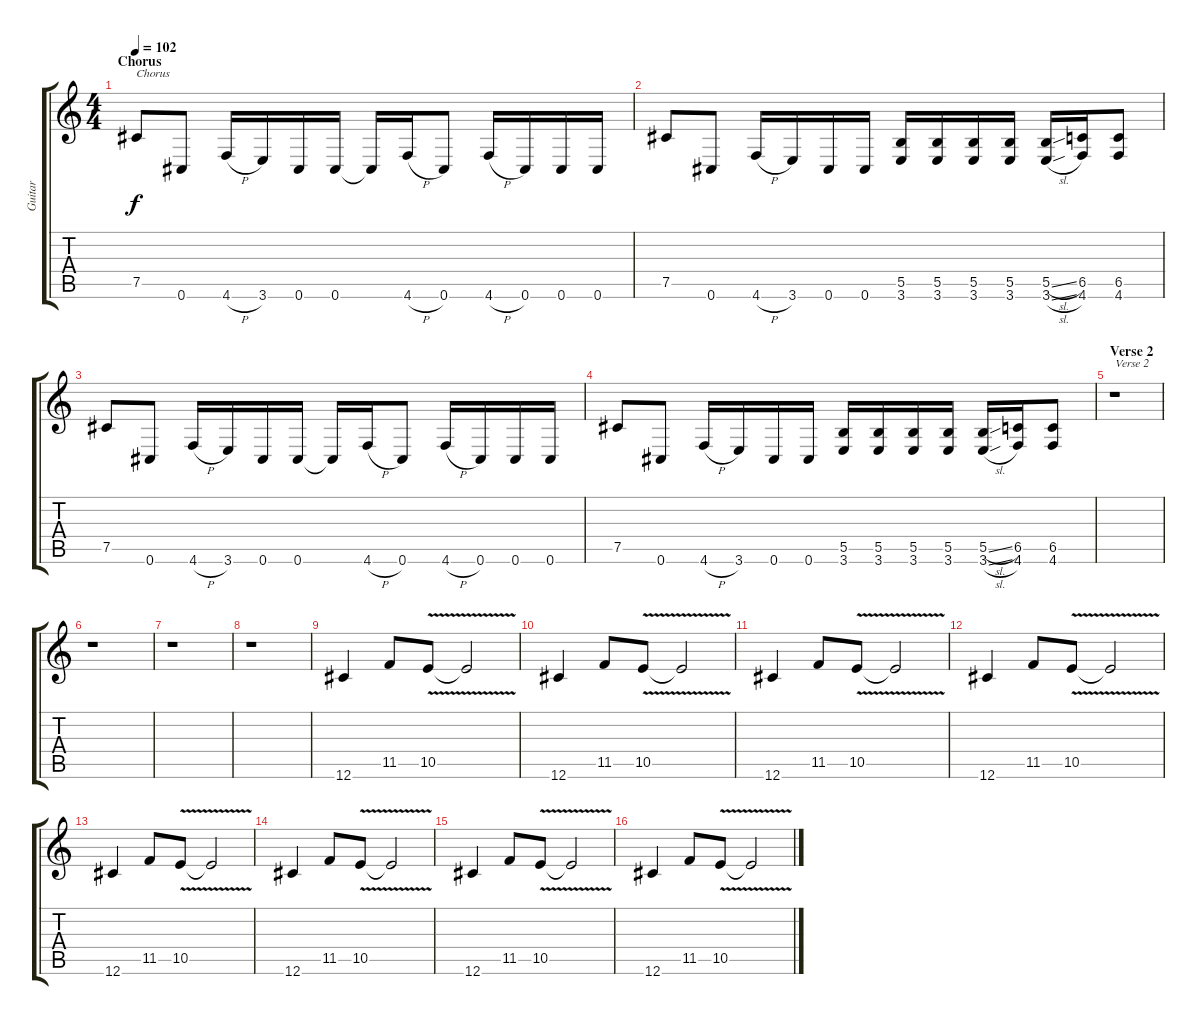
\track ("Guitar" "Guitar") {instrument distortionguitar}
\staff {score tabs}
\tuning (Db4 Ab3 E3 B2 Gb2 Db2) {hide}
\ts (4 4)
\section ("" "Chorus")
\tempo 102
\clef g2
\ks c
7.5.8{txt "Chorus" dy f} 0.6.8 4.6{h}.16 3.6.16 0.6.16 0.6.16 0.6{t}.16 4.6{h}.16 0.6.8 4.6{h}.16 0.6.16 0.6.16 0.6.16 |
7.5.8 0.6.8 4.6{h}.16 3.6.16 0.6.16 0.6.16 (5.5 3.6).16 (5.5 3.6).16 (5.5 3.6).16 (5.5 3.6).16 (5.5{sl} 3.6{sl}).16 (6.5 4.6).16 (6.5 4.6).8 |
7.5.8 0.6.8 4.6{h}.16 3.6.16 0.6.16 0.6.16 0.6{t}.16 4.6{h}.16 0.6.8 4.6{h}.16 0.6.16 0.6.16 0.6.16 |
7.5.8 0.6.8 4.6{h}.16 3.6.16 0.6.16 0.6.16 (5.5 3.6).16 (5.5 3.6).16 (5.5 3.6).16 (5.5 3.6).16 (5.5{sl} 3.6{sl}).16 (6.5 4.6).16 (6.5 4.6).8 |
\section ("" "Verse 2")
r.1{txt "Verse 2"} |
r.1 |
r.1 |
r.1 |
12.6.4 11.5.8 10.5{v}.8 10.5{t}.2 |
12.6.4 11.5.8 10.5{v}.8 10.5{t}.2 |
12.6.4 11.5.8 10.5{v}.8 10.5{t}.2 |
12.6.4 11.5.8 10.5{v}.8 10.5{t}.2 |
12.6.4 11.5.8 10.5{v}.8 10.5{t}.2 |
12.6.4 11.5.8 10.5{v}.8 10.5{t}.2 |
12.6.4 11.5.8 10.5{v}.8 10.5{t}.2 |
12.6.4 11.5.8 10.5{v}.8 10.5{t}.2
